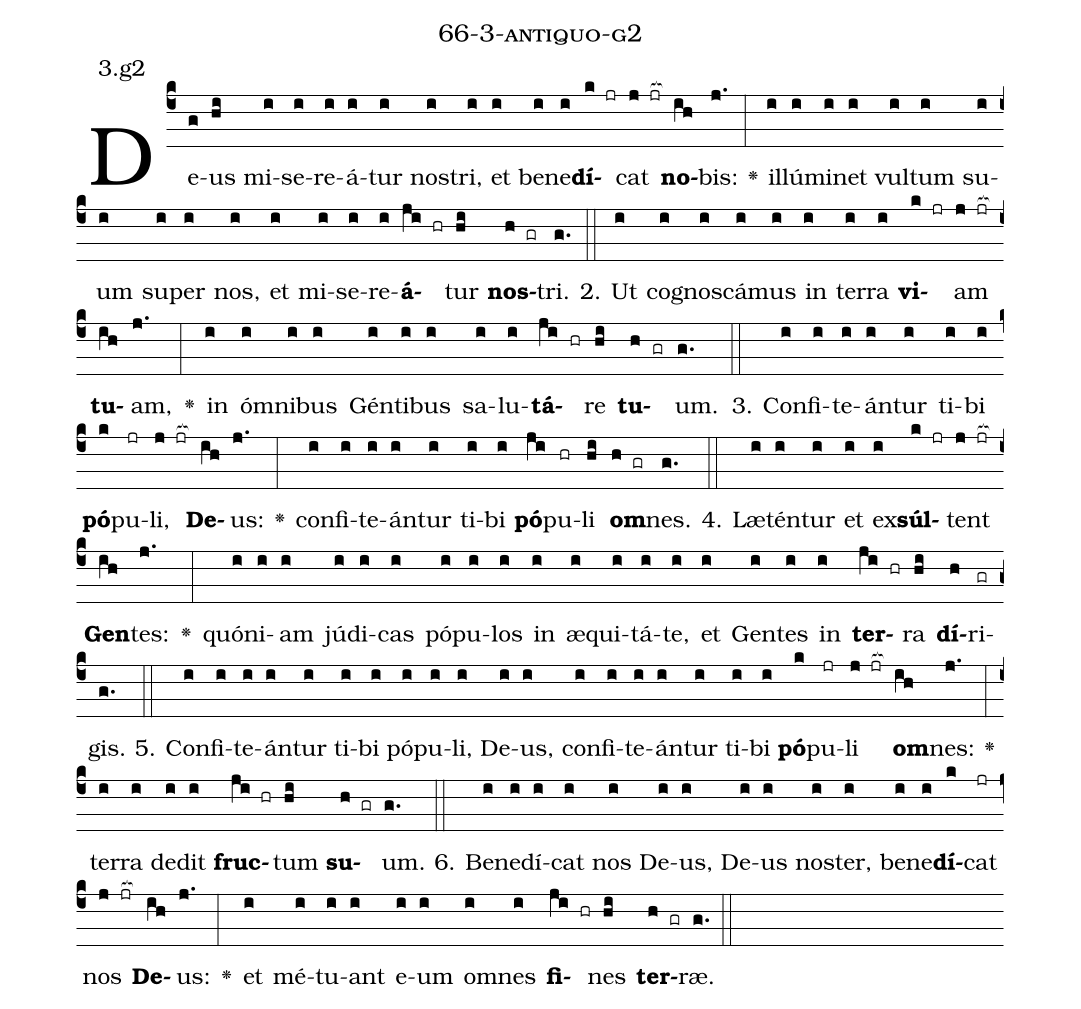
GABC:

name: 66-3-antiquo-g2;
annotation: 3.g2;
%%
(c4)De(g)us(hi) mi(i)se(i)re(i)á(i)tur(i) nos(i)tri,(i) et(i) be(i)ne(i)<b>dí</b>(k jr)cat(j jr[ocb:1{]) <b>no</b>(ih[ocb:0}])bis:(j.) <v>\greheightstar</v>(:) il(i)lú(i)mi(i)net(i) vul(i)tum(i) su(i)um(i) su(i)per(i) nos,(i) et(i) mi(i)se(i)re(i)<b>á</b>(ji hr)tur(hi) <b>nos</b>(h gr)tri.(g.) (::)
2. Ut(i) co(i)gnos(i)cá(i)mus(i) in(i) ter(i)ra(i) <b>vi</b>(k jr)am(j jr[ocb:1{]) <b>tu</b>(ih[ocb:0}])am,(j.) <v>\greheightstar</v>(:) in(i) óm(i)ni(i)bus(i) Gén(i)ti(i)bus(i) sa(i)lu(i)<b>tá</b>(ji hr)re(hi) <b>tu</b>(h gr)um.(g.) (::)
3. Con(i)fi(i)te(i)án(i)tur(i) ti(i)bi(i) <b>pó</b>(k)pu(jr)li,(j jr[ocb:1{]) <b>De</b>(ih[ocb:0}])us:(j.) <v>\greheightstar</v>(:) con(i)fi(i)te(i)án(i)tur(i) ti(i)bi(i) <b>pó</b>(ji)pu(hr)li(hi) <b>om</b>(h gr)nes.(g.) (::)
4. Læ(i)tén(i)tur(i) et(i) ex(i)<b>súl</b>(k jr)tent(j jr[ocb:1{]) <b>Gen</b>(ih[ocb:0}])tes:(j.) <v>\greheightstar</v>(:) quón(i)i(i)am(i) jú(i)di(i)cas(i) pó(i)pu(i)los(i) in(i) æ(i)qui(i)tá(i)te,(i) et(i) Gen(i)tes(i) in(i) <b>ter</b>(ji hr)ra(hi) <b>dí</b>(h)ri(gr)gis.(g.) (::)
5. Con(i)fi(i)te(i)án(i)tur(i) ti(i)bi(i) pó(i)pu(i)li,(i) De(i)us,(i) con(i)fi(i)te(i)án(i)tur(i) ti(i)bi(i) <b>pó</b>(k)pu(jr)li(j jr[ocb:1{]) <b>om</b>(ih[ocb:0}])nes:(j.) <v>\greheightstar</v>(:) ter(i)ra(i) de(i)dit(i) <b>fruc</b>(ji hr)tum(hi) <b>su</b>(h gr)um.(g.) (::)
6. Be(i)ne(i)dí(i)cat(i) nos(i) De(i)us,(i) De(i)us(i) nos(i)ter,(i) be(i)ne(i)<b>dí</b>(k)cat(jr) nos(j jr[ocb:1{]) <b>De</b>(ih[ocb:0}])us:(j.) <v>\greheightstar</v>(:) et(i) mé(i)tu(i)ant(i) e(i)um(i) om(i)nes(i) <b>fi</b>(ji hr)nes(hi) <b>ter</b>(h gr)ræ.(g.) (::)
